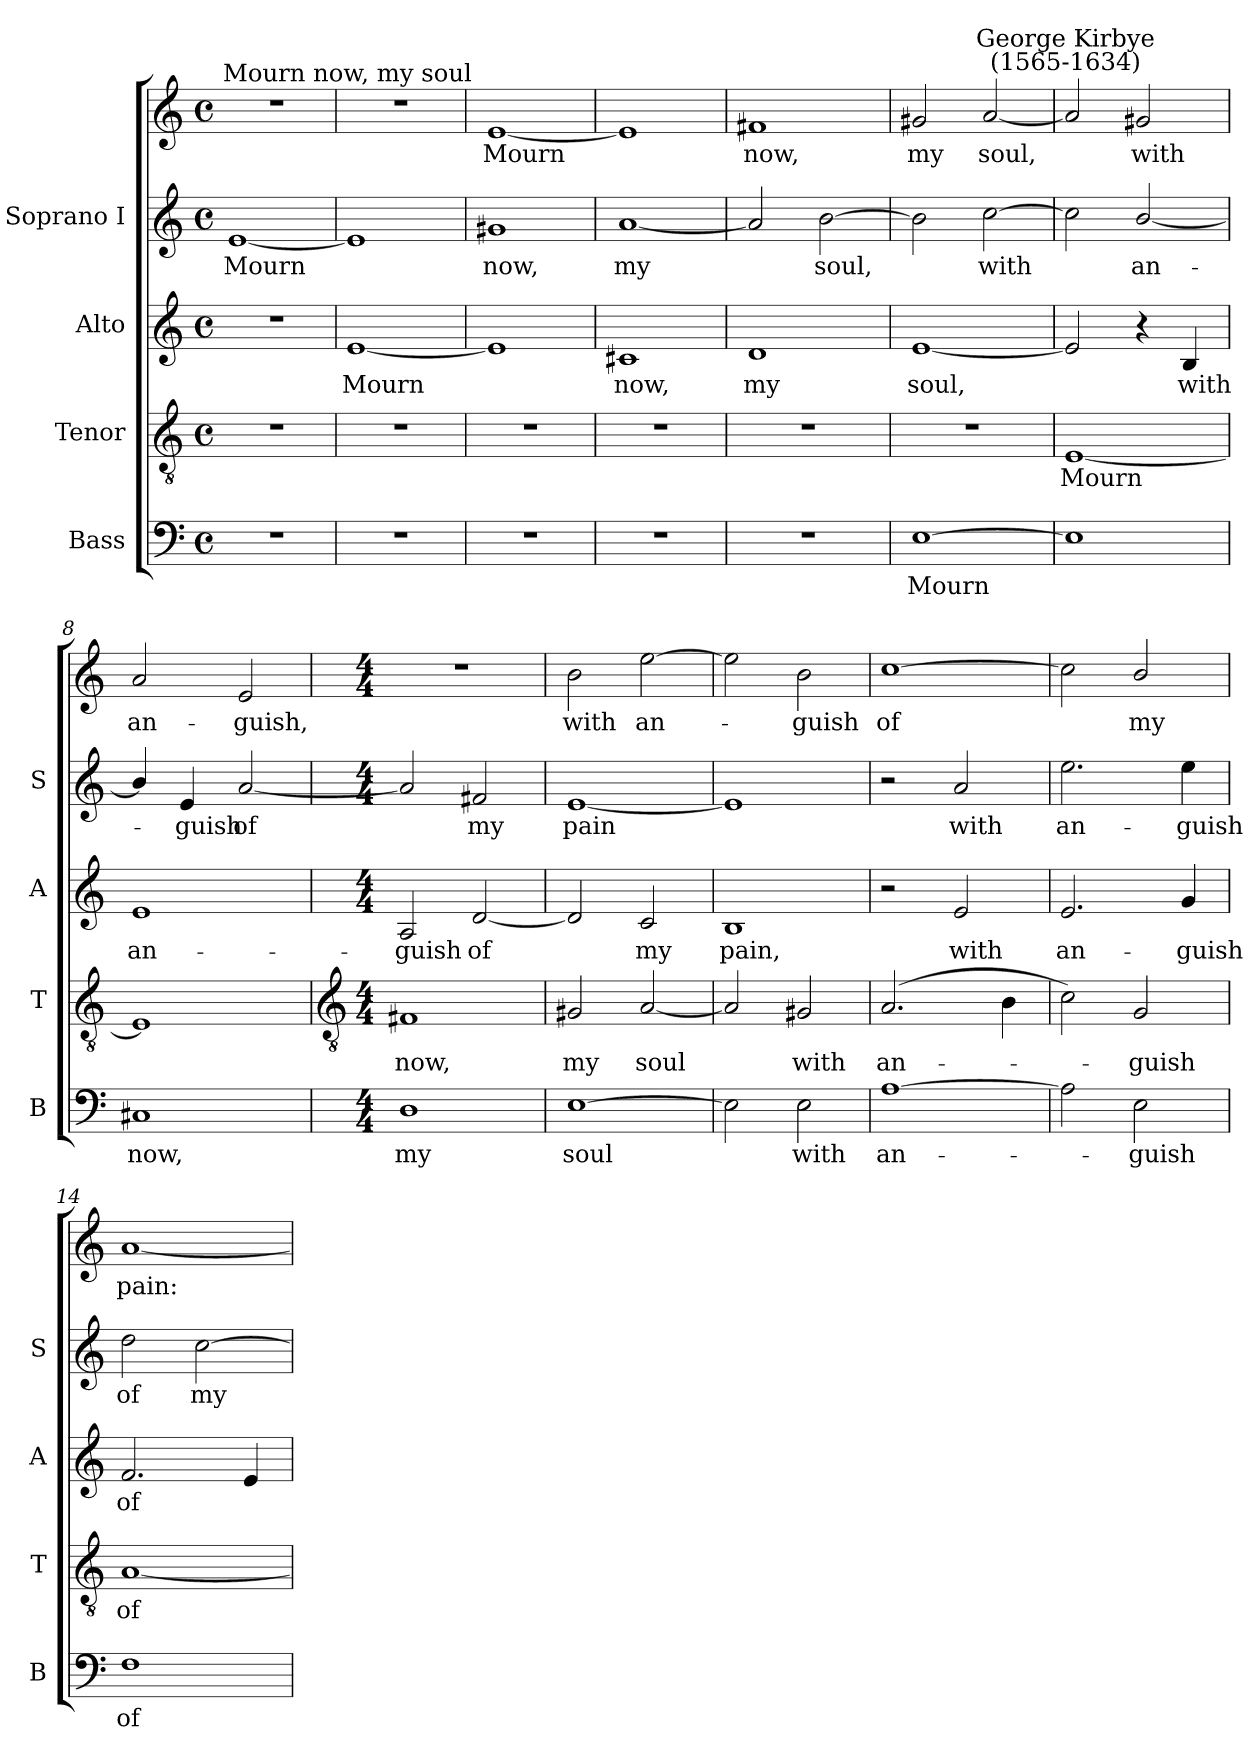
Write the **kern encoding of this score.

**kern	**text	**kern	**text	**kern	**text	**kern	**text	**kern	**text
*part4	*part4	*part3	*part3	*part2	*part2	*part1	*part1	*part1	*part1
*staff5	*staff5	*staff4	*staff4	*staff3	*staff3	*staff2	*staff2	*staff1	*staff1
*I"Bass	*	*I"Tenor	*	*I"Alto	*	*I"Soprano I	*	*	*
*I'B	*	*I'T	*	*I'A	*	*I'S	*	*	*
*clefF4	*	*clefGv2	*	*clefG2	*	*clefG2	*	*clefG2	*
*k[]	*	*k[]	*	*k[]	*	*k[]	*	*k[]	*
*C:	*	*C:	*	*C:	*	*C:	*	*C:	*
*M4/4	*	*M4/4	*	*M4/4	*	*M4/4	*	*M4/4	*
*met(c)	*	*met(c)	*	*met(c)	*	*met(c)	*	*met(c)	*
=1	=1	=1	=1	=1	=1	=1	=1	=1	=1
!	!	!	!	!	!	!	!LO:LY:b	!	!
1r	.	1r	.	1r	.	[1e	Mourn	1r	.
=2	=2	=2	=2	=2	=2	=2	=2	=2	=2
!	!	!	!	!	!	!	!	!LO:TX:a:cj:t=Mourn now, my soul	!
!	!	!	!	!	!LO:LY:b	!	!	!	!
1r	.	1r	.	[1e	Mourn	1e]	.	1r	.
=3	=3	=3	=3	=3	=3	=3	=3	=3	=3
!	!	!	!	!	!	!	!LO:LY:b	!	!LO:LY:b
1r	.	1r	.	1e]	.	1g#X	now,	[1e	Mourn
=4	=4	=4	=4	=4	=4	=4	=4	=4	=4
!	!	!	!	!	!LO:LY:b	!	!LO:LY:b	!	!
1r	.	1r	.	1c#X	now,	[1a	my	1e]	.
=5	=5	=5	=5	=5	=5	=5	=5	=5	=5
!	!	!	!	!	!LO:LY:b	!	!	!	!LO:LY:b
1r	.	1r	.	1d	my	2a]	.	1f#X	now,
!	!	!	!	!	!	!	!LO:LY:b	!	!
.	.	.	.	.	.	[2b	soul,	.	.
=6	=6	=6	=6	=6	=6	=6	=6	=6	=6
!	!LO:LY:b	!	!	!	!LO:LY:b	!	!	!	!LO:LY:b
[1E	Mourn	1r	.	[1e	soul,	2b]	.	2g#X	my
!	!	!	!	!	!	!	!LO:LY:b	!	!LO:LY:b
.	.	.	.	.	.	[2cc	with	[2a	soul,
=7	=7	=7	=7	=7	=7	=7	=7	=7	=7
!	!	!	!	!	!	!	!	!LO:TX:a:cj:t=George Kirbye\n(1565-1634)	!
!	!	!	!LO:LY:b	!	!	!	!	!	!
1E]	.	[1E	Mourn	2e]	.	2cc]	.	2a]	.
!	!	!	!	!	!	!	!LO:LY:b	!	!LO:LY:b
.	.	.	.	4r	.	[2b/	an-	2g#X	with
!	!	!	!	!	!LO:LY:b	!	!	!	!
.	.	.	.	4B	with	.	.	.	.
=8	=8	=8	=8	=8	=8	=8	=8	=8	=8
!	!LO:LY:b	!	!	!	!LO:LY:b	!	!	!	!LO:LY:b
1C#X	now,	1E]	.	1e	an-	4b/]	.	2a	an-
!	!	!	!	!	!	!	!LO:LY:b	!	!
.	.	.	.	.	.	4e	guish	.	.
!	!	!	!	!	!	!	!LO:LY:b	!	!LO:LY:b
.	.	.	.	.	.	[2a	of	2e	-guish,
!!LO:LB:g=z
=9	=9	=9	=9	=9	=9	=9	=9	=9	=9
*	*	*clefGv2	*	*	*	*	*	*	*
*M4/4	*	*M4/4	*	*M4/4	*	*M4/4	*	*M4/4	*
!	!LO:LY:b	!	!LO:LY:b	!	!LO:LY:b	!	!	!	!
1D	my	1F#X	now,	2A	-guish	2a]	.	1r	.
!	!	!	!	!	!LO:LY:b	!	!LO:LY:b	!	!
.	.	.	.	[2d	of	2f#X	my	.	.
=10	=10	=10	=10	=10	=10	=10	=10	=10	=10
!	!LO:LY:b	!	!LO:LY:b	!	!	!	!LO:LY:b	!	!LO:LY:b
[1E	soul	2G#X	my	2d]	.	[1e	pain	2b	with
!	!	!	!LO:LY:b	!	!LO:LY:b	!	!	!	!LO:LY:b
.	.	[2A	soul	2c	my	.	.	[2ee	an-
=11	=11	=11	=11	=11	=11	=11	=11	=11	=11
!	!	!	!	!	!LO:LY:b	!	!	!	!
2E]	.	2A]	.	1B	pain,	1e]	.	2ee]	.
!	!LO:LY:b	!	!LO:LY:b	!	!	!	!	!	!LO:LY:b
2E	with	2G#X	with	.	.	.	.	2b	guish
=12	=12	=12	=12	=12	=12	=12	=12	=12	=12
!	!LO:LY:b	!	!LO:LY:b	!	!	!	!	!	!LO:LY:b
[1A	an-	(>2.A	an-	2r	.	2r	.	[1cc	of
!	!	!	!	!	!LO:LY:b	!	!LO:LY:b	!	!
.	.	.	.	2e	with	2a	with	.	.
.	.	4B	.	.	.	.	.	.	.
=13	=13	=13	=13	=13	=13	=13	=13	=13	=13
!	!	!	!	!	!LO:LY:b	!	!LO:LY:b	!	!
2A]	.	2c)	.	2.e	an-	2.ee	an-	2cc]	.
!	!LO:LY:b	!	!LO:LY:b	!	!	!	!	!	!LO:LY:b
2E	guish	2G	guish	.	.	.	.	2b/	my
!	!	!	!	!	!LO:LY:b	!	!LO:LY:b	!	!
.	.	.	.	4g	-guish	4ee	-guish	.	.
=14	=14	=14	=14	=14	=14	=14	=14	=14	=14
!	!LO:LY:b	!	!LO:LY:b	!	!LO:LY:b	!	!LO:LY:b	!	!LO:LY:b
1F	of	[1A	of	2.f	of	2dd	of	[1a	pain:
!	!	!	!	!	!	!	!LO:LY:b	!	!
.	.	.	.	.	.	[2cc	my	.	.
.	.	.	.	4e	.	.	.	.	.
=	=	=	=	=	=	=	=	=	=
*-	*-	*-	*-	*-	*-	*-	*-	*-	*-
